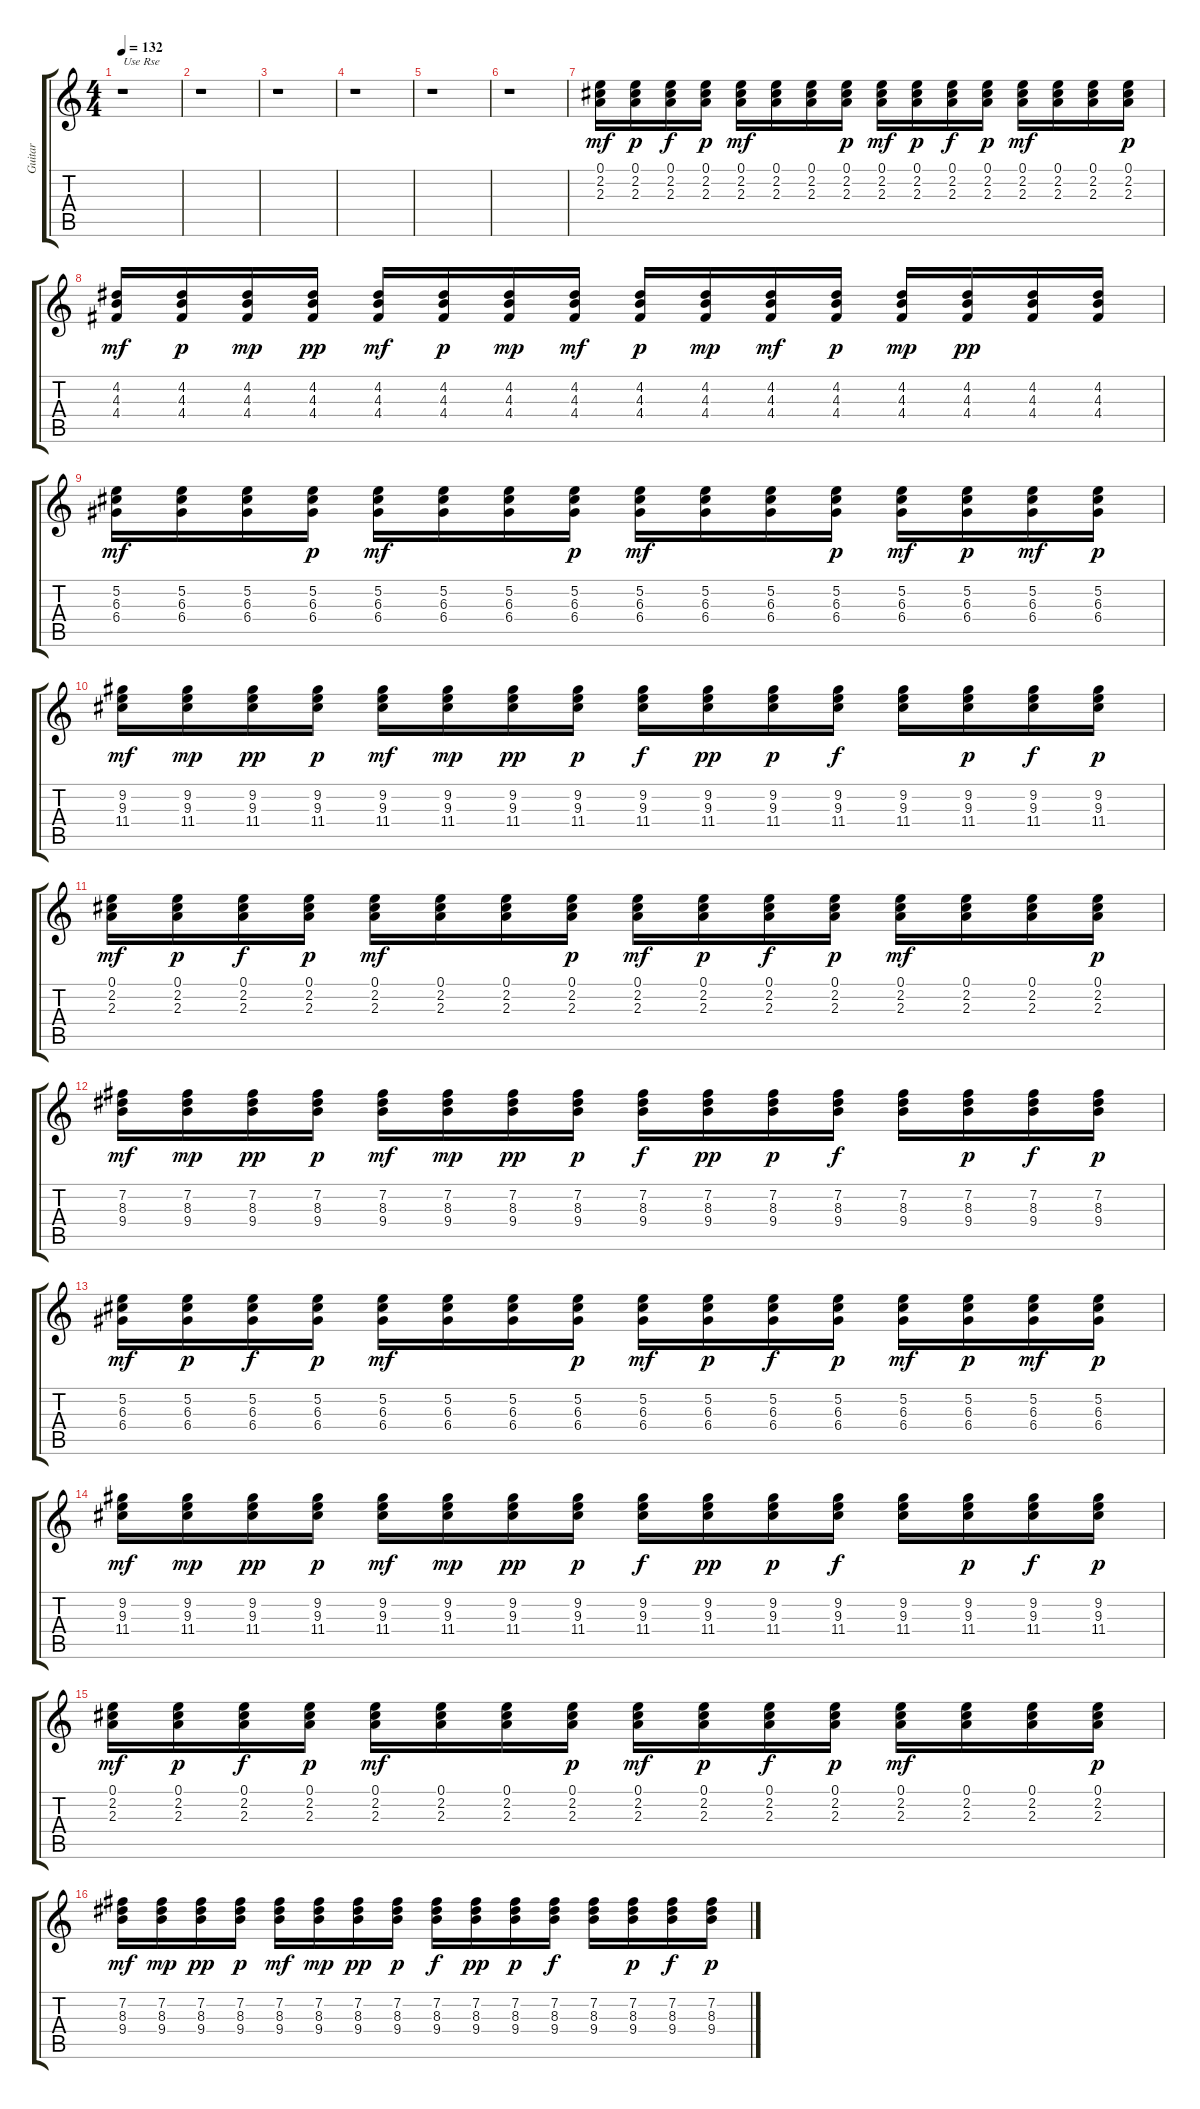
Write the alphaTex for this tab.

\track ("Guitar" "Guitar") {instrument electricguitarclean}
\staff {score tabs}
\tuning (E4 B3 G3 D3 A2 E2) {hide}
\ts (4 4)
\tempo 132
\clef g2
\ks c
r.1{txt "Use Rse" dy mf instrument electricguitarclean} |
r.1 |
r.1 |
r.1 |
r.1 |
r.1 |
(0.1 2.2 2.3).16 (0.1 2.2 2.3).16{dy p} (0.1 2.2 2.3).16{dy f} (0.1 2.2 2.3).16{dy p} (0.1 2.2 2.3).16{dy mf} (0.1 2.2 2.3).16 (0.1 2.2 2.3).16 (0.1 2.2 2.3).16{dy p} (0.1 2.2 2.3).16{dy mf} (0.1 2.2 2.3).16{dy p} (0.1 2.2 2.3).16{dy f} (0.1 2.2 2.3).16{dy p} (0.1 2.2 2.3).16{dy mf} (0.1 2.2 2.3).16 (0.1 2.2 2.3).16 (0.1 2.2 2.3).16{dy p} |
(4.2 4.3 4.4).16{dy mf} (4.2 4.3 4.4).16{dy p} (4.2 4.3 4.4).16{dy mp} (4.2 4.3 4.4).16{dy pp} (4.2 4.3 4.4).16{dy mf} (4.2 4.3 4.4).16{dy p} (4.2 4.3 4.4).16{dy mp} (4.2 4.3 4.4).16{dy mf} (4.2 4.3 4.4).16{dy p} (4.2 4.3 4.4).16{dy mp} (4.2 4.3 4.4).16{dy mf} (4.2 4.3 4.4).16{dy p} (4.2 4.3 4.4).16{dy mp} (4.2 4.3 4.4).16{dy pp} (4.2 4.3 4.4).16 (4.2 4.3 4.4).16 |
(5.2 6.3 6.4).16{dy mf} (5.2 6.3 6.4).16 (5.2 6.3 6.4).16 (5.2 6.3 6.4).16{dy p} (5.2 6.3 6.4).16{dy mf} (5.2 6.3 6.4).16 (5.2 6.3 6.4).16 (5.2 6.3 6.4).16{dy p} (5.2 6.3 6.4).16{dy mf} (5.2 6.3 6.4).16 (5.2 6.3 6.4).16 (5.2 6.3 6.4).16{dy p} (5.2 6.3 6.4).16{dy mf} (5.2 6.3 6.4).16{dy p} (5.2 6.3 6.4).16{dy mf} (5.2 6.3 6.4).16{dy p} |
(9.2 9.3 11.4).16{dy mf} (9.2 9.3 11.4).16{dy mp} (9.2 9.3 11.4).16{dy pp} (9.2 9.3 11.4).16{dy p} (9.2 9.3 11.4).16{dy mf} (9.2 9.3 11.4).16{dy mp} (9.2 9.3 11.4).16{dy pp} (9.2 9.3 11.4).16{dy p} (9.2 9.3 11.4).16{dy f} (9.2 9.3 11.4).16{dy pp} (9.2 9.3 11.4).16{dy p} (9.2 9.3 11.4).16{dy f} (9.2 9.3 11.4).16 (9.2 9.3 11.4).16{dy p} (9.2 9.3 11.4).16{dy f} (9.2 9.3 11.4).16{dy p} |
(0.1 2.2 2.3).16{dy mf} (0.1 2.2 2.3).16{dy p} (0.1 2.2 2.3).16{dy f} (0.1 2.2 2.3).16{dy p} (0.1 2.2 2.3).16{dy mf} (0.1 2.2 2.3).16 (0.1 2.2 2.3).16 (0.1 2.2 2.3).16{dy p} (0.1 2.2 2.3).16{dy mf} (0.1 2.2 2.3).16{dy p} (0.1 2.2 2.3).16{dy f} (0.1 2.2 2.3).16{dy p} (0.1 2.2 2.3).16{dy mf} (0.1 2.2 2.3).16 (0.1 2.2 2.3).16 (0.1 2.2 2.3).16{dy p} |
(7.2 8.3 9.4).16{dy mf} (7.2 8.3 9.4).16{dy mp} (7.2 8.3 9.4).16{dy pp} (7.2 8.3 9.4).16{dy p} (7.2 8.3 9.4).16{dy mf} (7.2 8.3 9.4).16{dy mp} (7.2 8.3 9.4).16{dy pp} (7.2 8.3 9.4).16{dy p} (7.2 8.3 9.4).16{dy f} (7.2 8.3 9.4).16{dy pp} (7.2 8.3 9.4).16{dy p} (7.2 8.3 9.4).16{dy f} (7.2 8.3 9.4).16 (7.2 8.3 9.4).16{dy p} (7.2 8.3 9.4).16{dy f} (7.2 8.3 9.4).16{dy p} |
(5.2 6.3 6.4).16{dy mf} (5.2 6.3 6.4).16{dy p} (5.2 6.3 6.4).16{dy f} (5.2 6.3 6.4).16{dy p} (5.2 6.3 6.4).16{dy mf} (5.2 6.3 6.4).16 (5.2 6.3 6.4).16 (5.2 6.3 6.4).16{dy p} (5.2 6.3 6.4).16{dy mf} (5.2 6.3 6.4).16{dy p} (5.2 6.3 6.4).16{dy f} (5.2 6.3 6.4).16{dy p} (5.2 6.3 6.4).16{dy mf} (5.2 6.3 6.4).16{dy p} (5.2 6.3 6.4).16{dy mf} (5.2 6.3 6.4).16{dy p} |
(9.2 9.3 11.4).16{dy mf} (9.2 9.3 11.4).16{dy mp} (9.2 9.3 11.4).16{dy pp} (9.2 9.3 11.4).16{dy p} (9.2 9.3 11.4).16{dy mf} (9.2 9.3 11.4).16{dy mp} (9.2 9.3 11.4).16{dy pp} (9.2 9.3 11.4).16{dy p} (9.2 9.3 11.4).16{dy f} (9.2 9.3 11.4).16{dy pp} (9.2 9.3 11.4).16{dy p} (9.2 9.3 11.4).16{dy f} (9.2 9.3 11.4).16 (9.2 9.3 11.4).16{dy p} (9.2 9.3 11.4).16{dy f} (9.2 9.3 11.4).16{dy p} |
(0.1 2.2 2.3).16{dy mf} (0.1 2.2 2.3).16{dy p} (0.1 2.2 2.3).16{dy f} (0.1 2.2 2.3).16{dy p} (0.1 2.2 2.3).16{dy mf} (0.1 2.2 2.3).16 (0.1 2.2 2.3).16 (0.1 2.2 2.3).16{dy p} (0.1 2.2 2.3).16{dy mf} (0.1 2.2 2.3).16{dy p} (0.1 2.2 2.3).16{dy f} (0.1 2.2 2.3).16{dy p} (0.1 2.2 2.3).16{dy mf} (0.1 2.2 2.3).16 (0.1 2.2 2.3).16 (0.1 2.2 2.3).16{dy p} |
(7.2 8.3 9.4).16{dy mf} (7.2 8.3 9.4).16{dy mp} (7.2 8.3 9.4).16{dy pp} (7.2 8.3 9.4).16{dy p} (7.2 8.3 9.4).16{dy mf} (7.2 8.3 9.4).16{dy mp} (7.2 8.3 9.4).16{dy pp} (7.2 8.3 9.4).16{dy p} (7.2 8.3 9.4).16{dy f} (7.2 8.3 9.4).16{dy pp} (7.2 8.3 9.4).16{dy p} (7.2 8.3 9.4).16{dy f} (7.2 8.3 9.4).16 (7.2 8.3 9.4).16{dy p} (7.2 8.3 9.4).16{dy f} (7.2 8.3 9.4).16{dy p}
